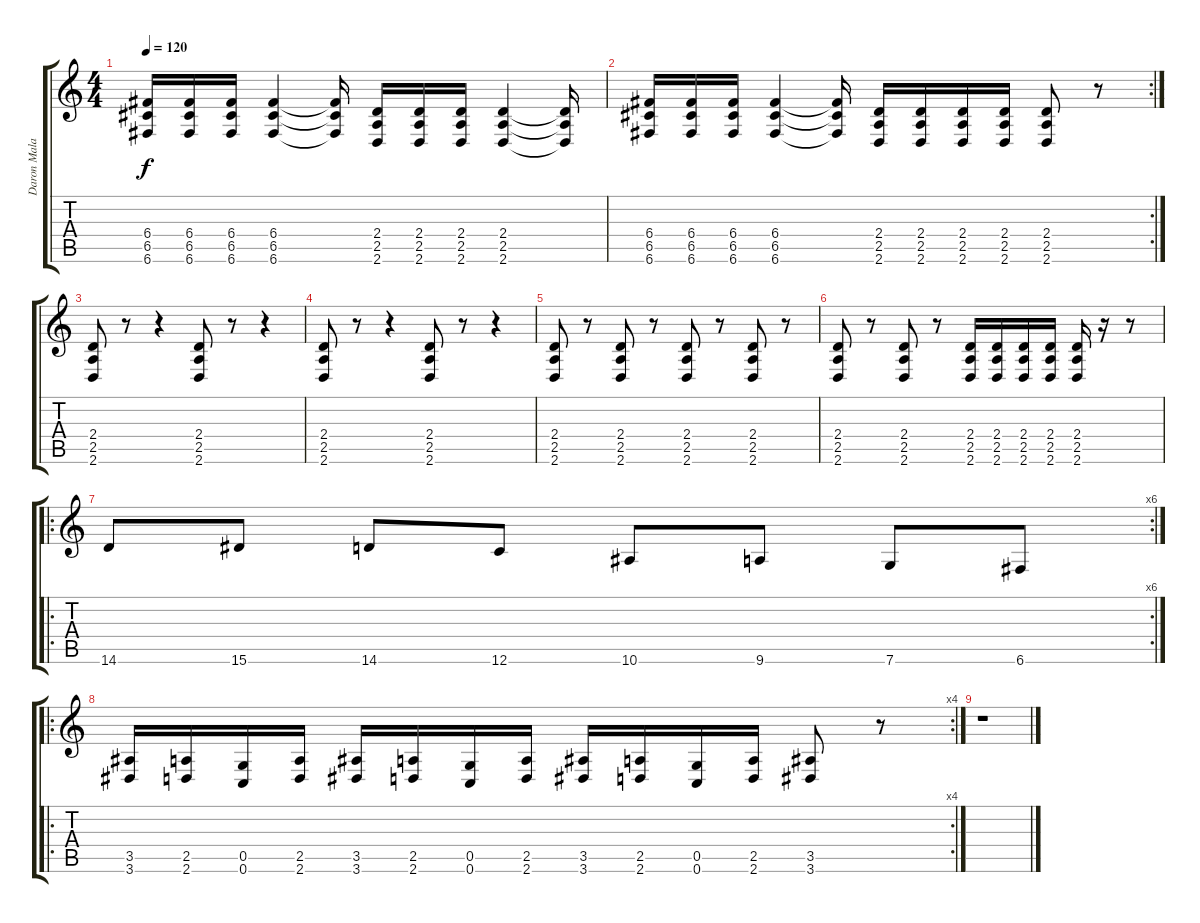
\track ("Daron Malakian" "Daron Mala") {instrument distortionguitar}
\staff {score tabs}
\tuning (D4 A3 F3 C3 G2 C2) {hide}
\ts (4 4)
\tempo 120
\clef g2
\ks c
(6.4 6.5 6.6).16{dy f} (6.4 6.5 6.6).16 (6.4 6.5 6.6).16 (6.4 6.5 6.6).4 (6.4{t} 6.5{t} 6.6{t}).16 (2.4 2.5 2.6).16 (2.4 2.5 2.6).16 (2.4 2.5 2.6).16 (2.4 2.5 2.6).4 (2.4{t} 2.5{t} 2.6{t}).16 |
\rc 2
(6.4 6.5 6.6).16 (6.4 6.5 6.6).16 (6.4 6.5 6.6).16 (6.4 6.5 6.6).4 (6.4{t} 6.5{t} 6.6{t}).16 (2.4 2.5 2.6).16 (2.4 2.5 2.6).16 (2.4 2.5 2.6).16 (2.4 2.5 2.6).16 (2.4 2.5 2.6).8 r.8 |
(2.4 2.5 2.6).8 r.8 r.4 (2.4 2.5 2.6).8 r.8 r.4 |
(2.4 2.5 2.6).8 r.8 r.4 (2.4 2.5 2.6).8 r.8 r.4 |
(2.4 2.5 2.6).8 r.8 (2.4 2.5 2.6).8 r.8 (2.4 2.5 2.6).8 r.8 (2.4 2.5 2.6).8 r.8 |
(2.4 2.5 2.6).8 r.8 (2.4 2.5 2.6).8 r.8 (2.4 2.5 2.6).16 (2.4 2.5 2.6).16 (2.4 2.5 2.6).16 (2.4 2.5 2.6).16 (2.4 2.5 2.6).16 r.16 r.8 |
\ro
\rc 6
14.6.8 15.6.8 14.6.8 12.6.8 10.6.8 9.6.8 7.6.8 6.6.8 |
\ro
\rc 4
(3.5 3.6).16 (2.5 2.6).16 (0.5 0.6).16 (2.5 2.6).16 (3.5 3.6).16 (2.5 2.6).16 (0.5 0.6).16 (2.5 2.6).16 (3.5 3.6).16 (2.5 2.6).16 (0.5 0.6).16 (2.5 2.6).16 (3.5 3.6).8 r.8 |
r.1
